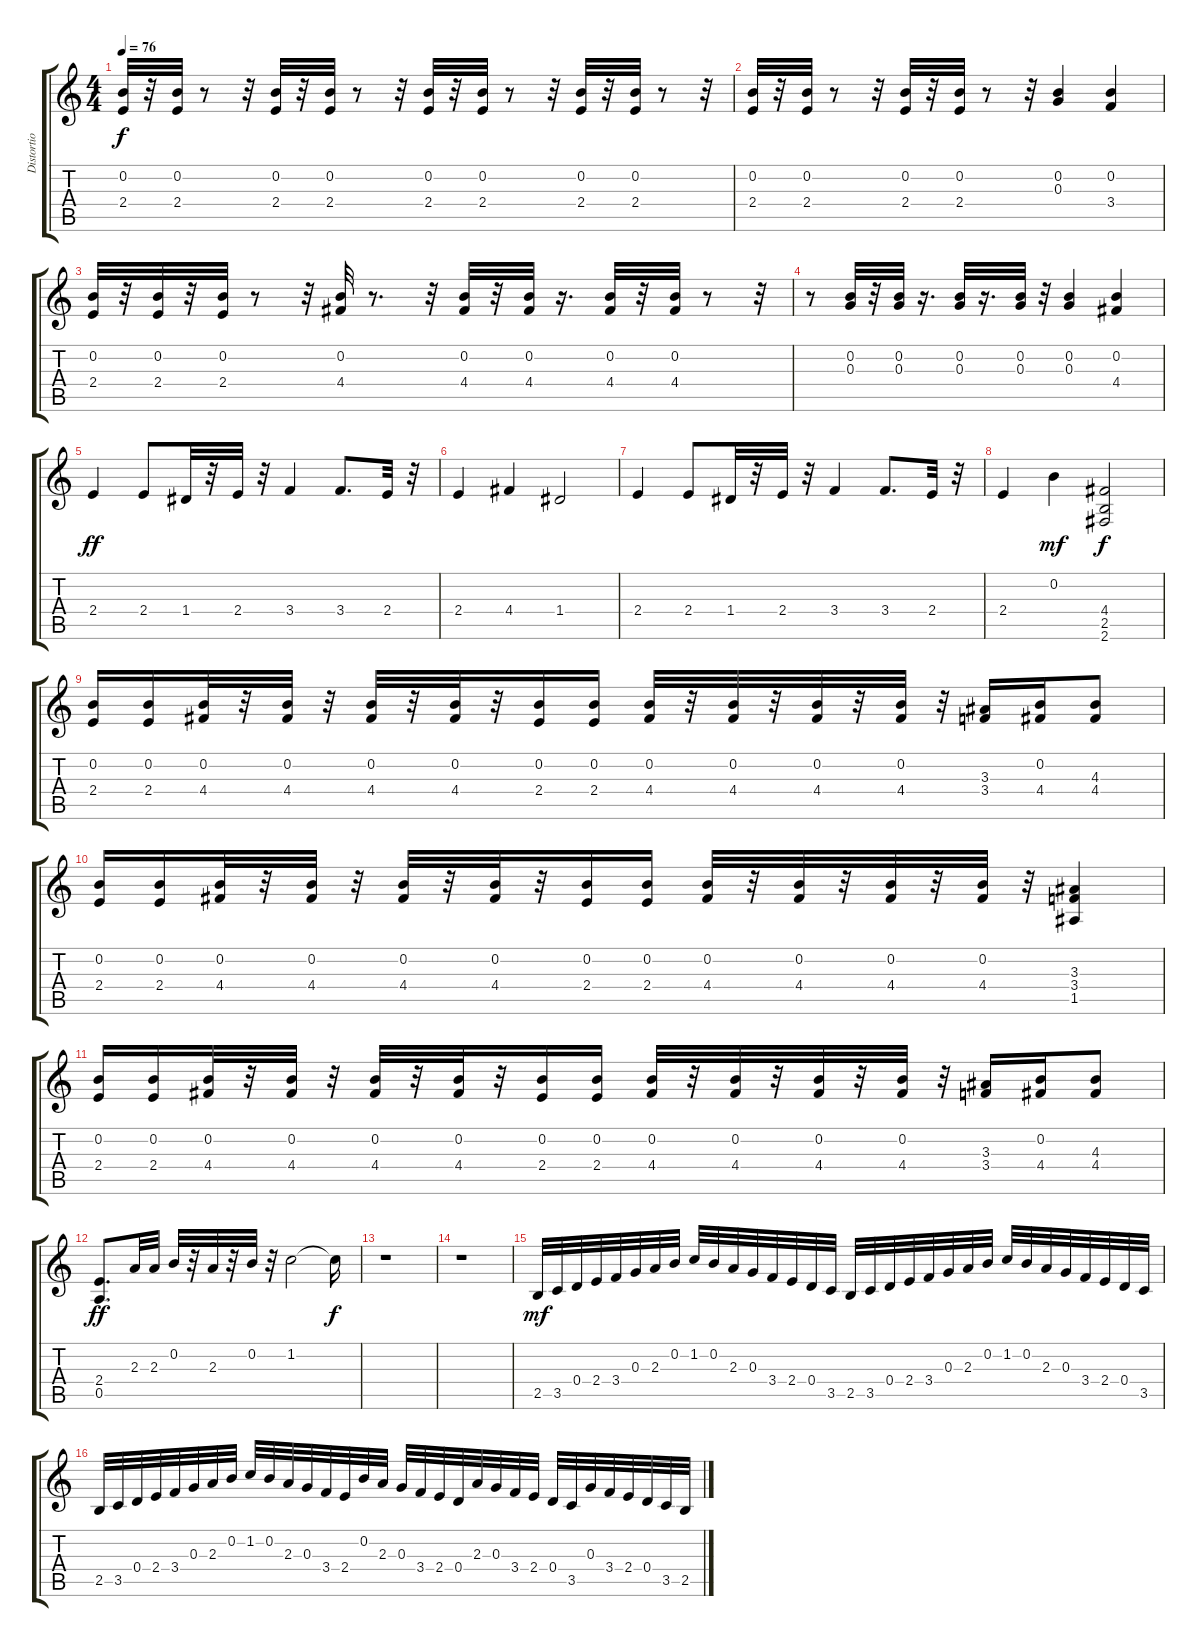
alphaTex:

\track ("Distortio" "Distortio") {instrument distortionguitar}
\staff {score tabs}
\tuning (E4 B3 G3 D3 A2 E2) {hide}
\ts (4 4)
\tempo 76
\clef g2
\ks c
(0.2 2.4).32{dy f} r.32 (0.2 2.4).32 r.8 r.32 (0.2 2.4).32 r.32 (0.2 2.4).32 r.8 r.32 (0.2 2.4).32 r.32 (0.2 2.4).32 r.8 r.32 (0.2 2.4).32 r.32 (0.2 2.4).32 r.8 r.32 |
(0.2 2.4).32 r.32 (0.2 2.4).32 r.8 r.32 (0.2 2.4).32 r.32 (0.2 2.4).32 r.8 r.32 (0.2 0.3).4 (0.2 3.4).4 |
(0.2 2.4).32 r.32 (0.2 2.4).32 r.32 (0.2 2.4).32 r.8 r.32 (0.2 4.4).32 r.8{d} r.32 (0.2 4.4).32 r.32 (0.2 4.4).32 r.16{d} (0.2 4.4).32 r.32 (0.2 4.4).32 r.8 r.32 |
r.8 (0.2 0.3).32 r.32 (0.2 0.3).32 r.16{d} (0.2 0.3).32 r.16{d} (0.2 0.3).32 r.32 (0.2 0.3).4 (0.2 4.4).4 |
2.4.4{dy ff} 2.4.8 1.4.32 r.32 2.4.32 r.32 3.4.4 3.4.8{d} 2.4.32 r.32 |
2.4.4 4.4.4 1.4.2 |
2.4.4 2.4.8 1.4.32 r.32 2.4.32 r.32 3.4.4 3.4.8{d} 2.4.32 r.32 |
2.4.4 0.2.4{dy mf} (4.4 2.5 2.6).2{dy f} |
(0.2 2.4).16 (0.2 2.4).16 (0.2 4.4).32 r.32 (0.2 4.4).32 r.32 (0.2 4.4).32 r.32 (0.2 4.4).32 r.32 (0.2 2.4).16 (0.2 2.4).16 (0.2 4.4).32 r.32 (0.2 4.4).32 r.32 (0.2 4.4).32 r.32 (0.2 4.4).32 r.32 (3.3 3.4).16 (0.2 4.4).16 (4.3 4.4).8 |
(0.2 2.4).16 (0.2 2.4).16 (0.2 4.4).32 r.32 (0.2 4.4).32 r.32 (0.2 4.4).32 r.32 (0.2 4.4).32 r.32 (0.2 2.4).16 (0.2 2.4).16 (0.2 4.4).32 r.32 (0.2 4.4).32 r.32 (0.2 4.4).32 r.32 (0.2 4.4).32 r.32 (3.3 3.4 1.5).4 |
(0.2 2.4).16 (0.2 2.4).16 (0.2 4.4).32 r.32 (0.2 4.4).32 r.32 (0.2 4.4).32 r.32 (0.2 4.4).32 r.32 (0.2 2.4).16 (0.2 2.4).16 (0.2 4.4).32 r.32 (0.2 4.4).32 r.32 (0.2 4.4).32 r.32 (0.2 4.4).32 r.32 (3.3 3.4).16 (0.2 4.4).16 (4.3 4.4).8 |
(2.4 0.5).8{d dy ff} 2.3.32 2.3.32 0.2.32 r.32 2.3.32 r.32 0.2.32 r.32 1.2.2 1.2{t}.16{dy f} |
r.1 |
r.1 |
2.5.32{dy mf} 3.5.32 0.4.32 2.4.32 3.4.32 0.3.32 2.3.32 0.2.32 1.2.32 0.2.32 2.3.32 0.3.32 3.4.32 2.4.32 0.4.32 3.5.32 2.5.32 3.5.32 0.4.32 2.4.32 3.4.32 0.3.32 2.3.32 0.2.32 1.2.32 0.2.32 2.3.32 0.3.32 3.4.32 2.4.32 0.4.32 3.5.32 |
2.5.32 3.5.32 0.4.32 2.4.32 3.4.32 0.3.32 2.3.32 0.2.32 1.2.32 0.2.32 2.3.32 0.3.32 3.4.32 2.4.32 0.2.32 2.3.32 0.3.32 3.4.32 2.4.32 0.4.32 2.3.32 0.3.32 3.4.32 2.4.32 0.4.32 3.5.32 0.3.32 3.4.32 2.4.32 0.4.32 3.5.32 2.5.32
